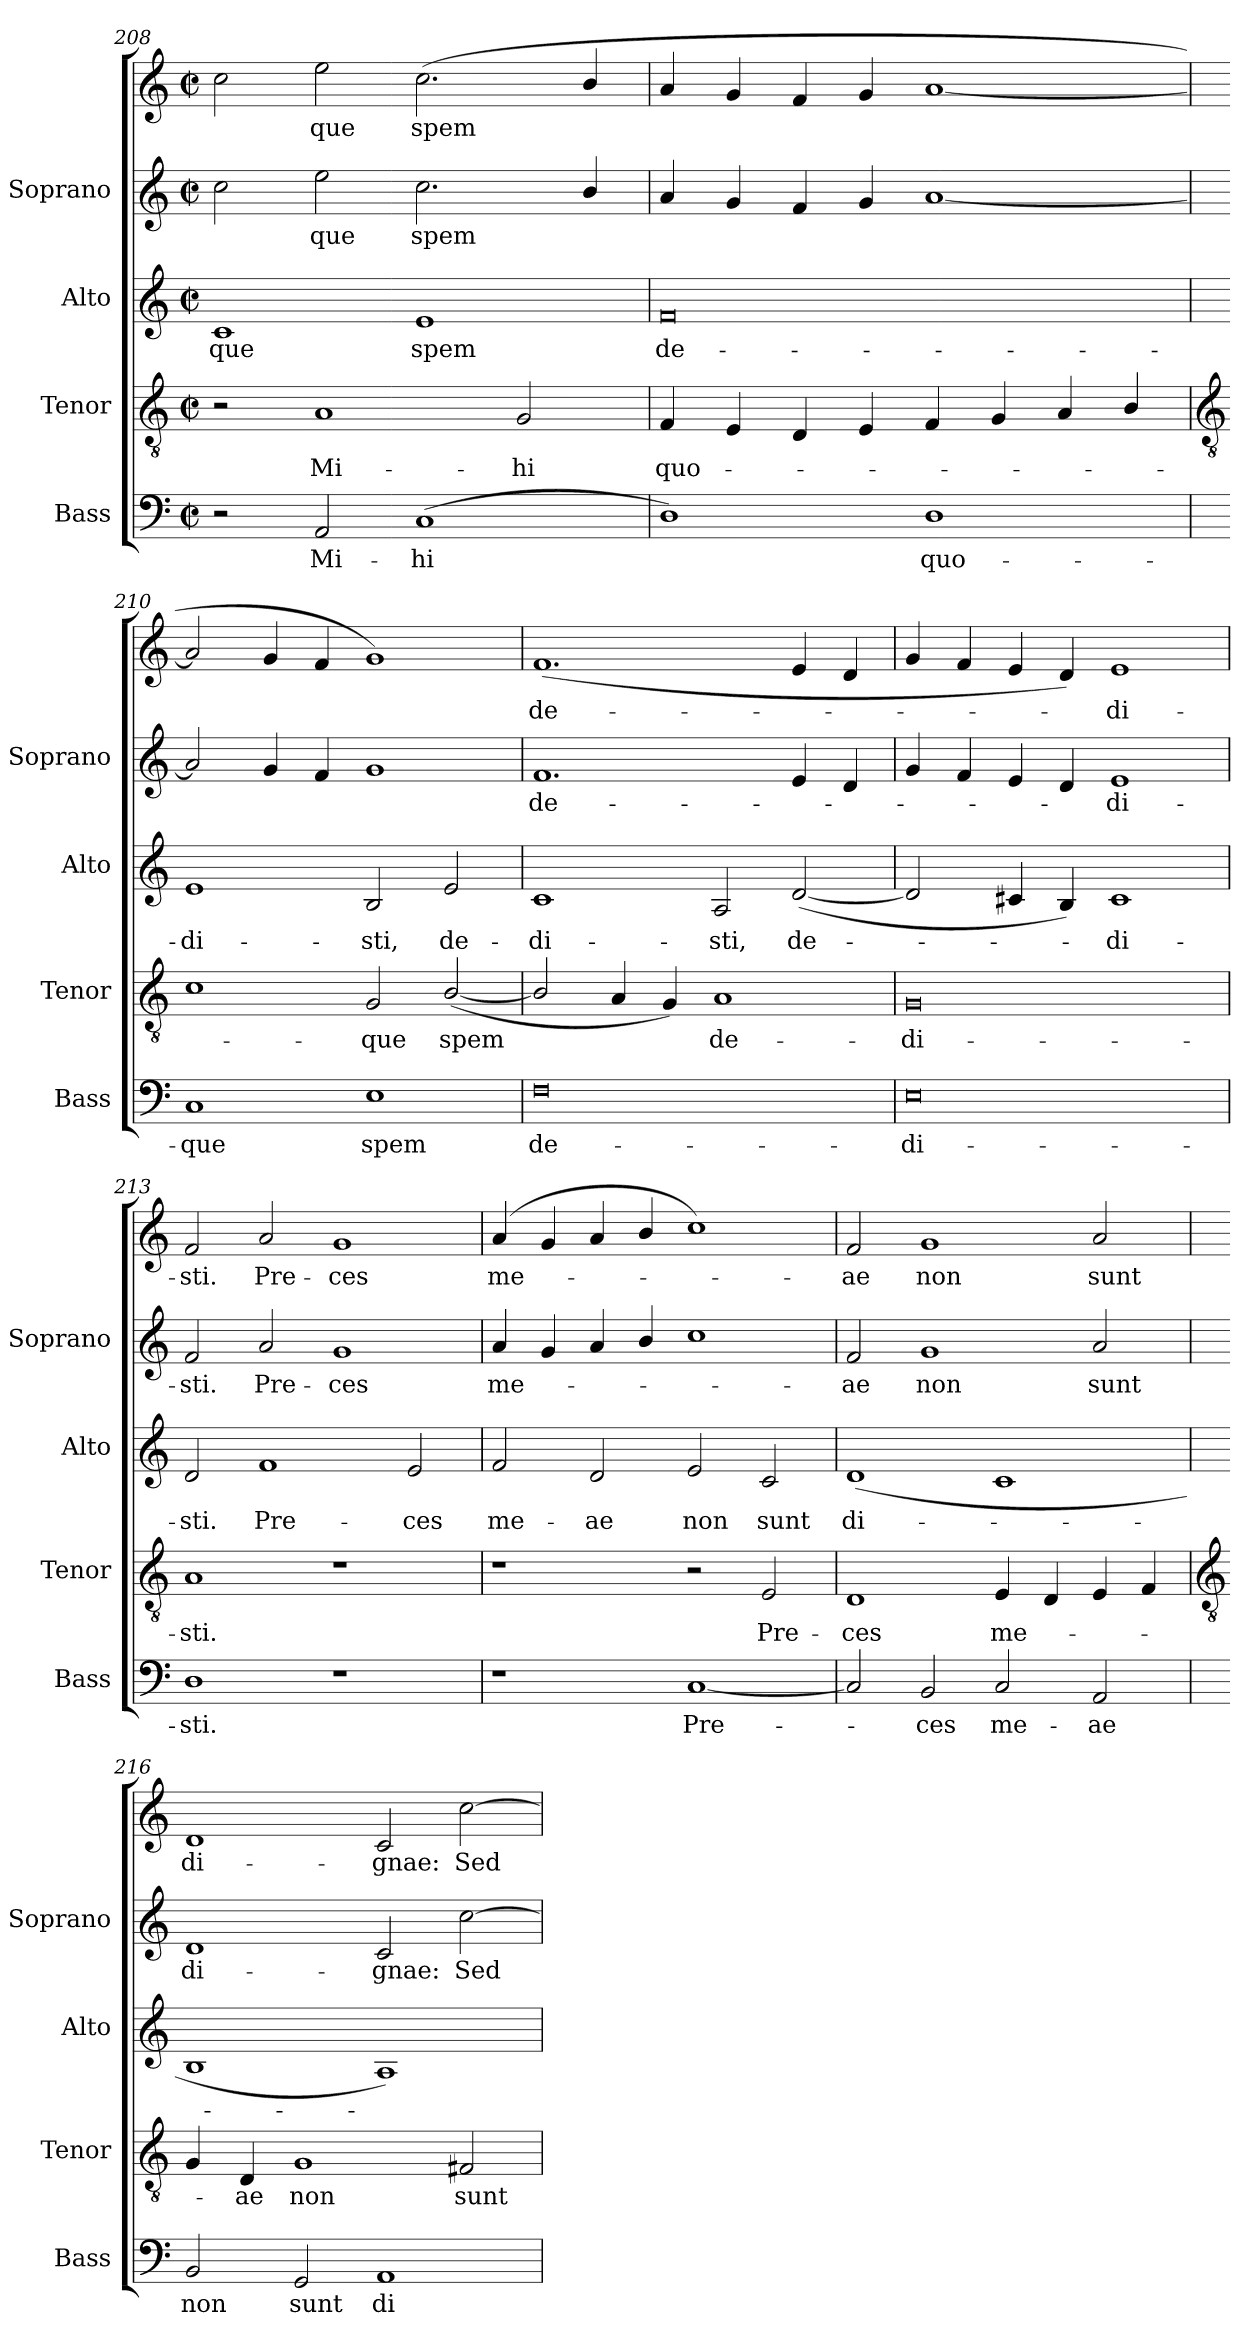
**kern	**text	**kern	**text	**kern	**text	**kern	**text	**kern	**text
*part4	*part4	*part3	*part3	*part2	*part2	*part1	*part1	*part1	*part1
*staff5	*staff5	*staff4	*staff4	*staff3	*staff3	*staff2	*staff2	*staff1	*staff1
*I"Bass	*	*I"Tenor	*	*I"Alto	*	*I"Soprano	*	*	*
*I'Bass	*	*I'Tenor	*	*I'Alto	*	*I'Soprano	*	*	*
*clefF4	*	*clefGv2	*	*clefG2	*	*clefG2	*	*clefG2	*
*k[]	*	*k[]	*	*k[]	*	*k[]	*	*k[]	*
*C:	*	*C:	*	*C:	*	*C:	*	*C:	*
*M4/2	*	*M4/2	*	*M4/2	*	*M4/2	*	*M4/2	*
*met(c|)	*	*met(c|)	*	*met(c|)	*	*met(c|)	*	*met(c|)	*
=208	=208	=208	=208	=208	=208	=208	=208	=208	=208
!	!	!	!	!	!LO:LY:b	!	!	!	!
2r	.	2r	.	1c	-que	2cc	.	2cc	.
!	!LO:LY:b	!	!LO:LY:b	!	!	!	!LO:LY:b	!	!LO:LY:b
2AA	Mi-	1A	Mi-	.	.	2ee	que	2ee	que
!	!LO:LY:b	!	!	!	!LO:LY:b	!	!LO:LY:b	!	!LO:LY:b
(<1C	-hi	.	.	1e	spem	2.cc	spem	(<2.cc	spem
!	!	!	!LO:LY:b	!	!	!	!	!	!
.	.	2G	-hi	.	.	.	.	.	.
.	.	.	.	.	.	4b/	.	4b/	.
=209	=209	=209	=209	=209	=209	=209	=209	=209	=209
!	!	!	!LO:LY:b	!	!LO:LY:b	!	!	!	!
1D)	.	4F	quo-	0f	de-	4a	.	4a	.
.	.	4E	.	.	.	4g	.	4g	.
.	.	4D	.	.	.	4f	.	4f	.
.	.	4E	.	.	.	4g	.	4g	.
!	!LO:LY:b	!	!	!	!	!	!	!	!
1D	quo-	4F	.	.	.	[1a	.	[1a	.
.	.	4G	.	.	.	.	.	.	.
.	.	4A	.	.	.	.	.	.	.
.	.	4B/	.	.	.	.	.	.	.
!!LO:LB:g=z
=210	=210	=210	=210	=210	=210	=210	=210	=210	=210
*	*	*clefGv2	*	*	*	*	*	*	*
!	!LO:LY:b	!	!	!	!LO:LY:b	!	!	!	!
1C	-que	1c	.	1e	-di-	2a]	.	2a]	.
.	.	.	.	.	.	4g	.	4g	.
.	.	.	.	.	.	4f	.	4f	.
!	!LO:LY:b	!	!LO:LY:b	!	!LO:LY:b	!	!	!	!
1E	spem	2G	que	2B	-sti,	1g	.	1g)	.
!	!	!	!LO:LY:b	!	!LO:LY:b	!	!	!	!
.	.	(<[2B/	spem	2e	de-	.	.	.	.
=211	=211	=211	=211	=211	=211	=211	=211	=211	=211
!	!LO:LY:b	!	!	!	!LO:LY:b	!	!LO:LY:b	!	!LO:LY:b
0F	de-	2B/]	.	1c	-di-	1.f	de-	(<1.f	de-
.	.	4A	.	.	.	.	.	.	.
.	.	4G)	.	.	.	.	.	.	.
!	!	!	!LO:LY:b	!	!LO:LY:b	!	!	!	!
.	.	1A	de-	2A	-sti,	.	.	.	.
!	!	!	!	!	!LO:LY:b	!	!	!	!
.	.	.	.	(<[2d	de-	4e	.	4e	.
.	.	.	.	.	.	4d	.	4d	.
=212	=212	=212	=212	=212	=212	=212	=212	=212	=212
!	!LO:LY:b	!	!LO:LY:b	!	!	!	!	!	!
0E	-di-	0G	-di-	2d]	.	4g	.	4g	.
.	.	.	.	.	.	4f	.	4f	.
.	.	.	.	4c#X	.	4e	.	4e	.
.	.	.	.	4B)	.	4d	.	4d)	.
!	!	!	!	!	!LO:LY:b	!	!LO:LY:b	!	!LO:LY:b
.	.	.	.	1c#	di-	1e	di-	1e	di-
=213	=213	=213	=213	=213	=213	=213	=213	=213	=213
!	!LO:LY:b	!	!LO:LY:b	!	!LO:LY:b	!	!LO:LY:b	!	!LO:LY:b
1D	-sti.	1A	-sti.	2d	-sti.	2f	-sti.	2f	-sti.
!	!	!	!	!	!LO:LY:b	!	!LO:LY:b	!	!LO:LY:b
.	.	.	.	1f	Pre-	2a	Pre-	2a	Pre-
!	!	!	!	!	!	!	!LO:LY:b	!	!LO:LY:b
1r	.	1r	.	.	.	1g	-ces	1g	-ces
!	!	!	!	!	!LO:LY:b	!	!	!	!
.	.	.	.	2e	-ces	.	.	.	.
=214	=214	=214	=214	=214	=214	=214	=214	=214	=214
!	!	!	!	!	!LO:LY:b	!	!LO:LY:b	!	!LO:LY:b
1r	.	1r	.	2f	me-	4a	me-	(<4a	me-
.	.	.	.	.	.	4g	.	4g	.
!	!	!	!	!	!LO:LY:b	!	!	!	!
.	.	.	.	2d	-ae	4a	.	4a	.
.	.	.	.	.	.	4b/	.	4b/	.
!	!LO:LY:b	!	!	!	!LO:LY:b	!	!	!	!
[1C	Pre-	2r	.	2e	non	1cc	.	1cc)	.
!	!	!	!LO:LY:b	!	!LO:LY:b	!	!	!	!
.	.	2E	Pre-	2c	sunt	.	.	.	.
=215	=215	=215	=215	=215	=215	=215	=215	=215	=215
!	!	!	!LO:LY:b	!	!LO:LY:b	!	!LO:LY:b	!	!LO:LY:b
2C]	.	1D	-ces	(<1d	di-	2f	ae	2f	ae
!	!LO:LY:b	!	!	!	!	!	!LO:LY:b	!	!LO:LY:b
2BB	ces	.	.	.	.	1g	non	1g	non
!	!LO:LY:b	!	!LO:LY:b	!	!	!	!	!	!
2C	me-	4E	me-	1c	.	.	.	.	.
.	.	4D	.	.	.	.	.	.	.
!	!LO:LY:b	!	!	!	!	!	!LO:LY:b	!	!LO:LY:b
2AA	-ae	4E	.	.	.	2a	sunt	2a	sunt
.	.	4F	.	.	.	.	.	.	.
!!LO:LB:g=z
=216	=216	=216	=216	=216	=216	=216	=216	=216	=216
*	*	*clefGv2	*	*	*	*	*	*	*
!	!LO:LY:b	!	!	!	!	!	!LO:LY:b	!	!LO:LY:b
2BB	non	4G	.	1B	.	1d	di-	1d	di-
!	!	!	!LO:LY:b	!	!	!	!	!	!
.	.	4D	ae	.	.	.	.	.	.
!	!LO:LY:b	!	!LO:LY:b	!	!	!	!	!	!
2GG	sunt	1G	non	.	.	.	.	.	.
!	!LO:LY:b	!	!	!	!	!	!LO:LY:b	!	!LO:LY:b
1AA	di-	.	.	1A)	.	2c	-gnae:	2c	-gnae:
!	!	!	!LO:LY:b	!	!	!	!LO:LY:b	!	!LO:LY:b
.	.	2F#X	sunt	.	.	[2cc	Sed	[2cc	Sed
=	=	=	=	=	=	=	=	=	=
*-	*-	*-	*-	*-	*-	*-	*-	*-	*-
